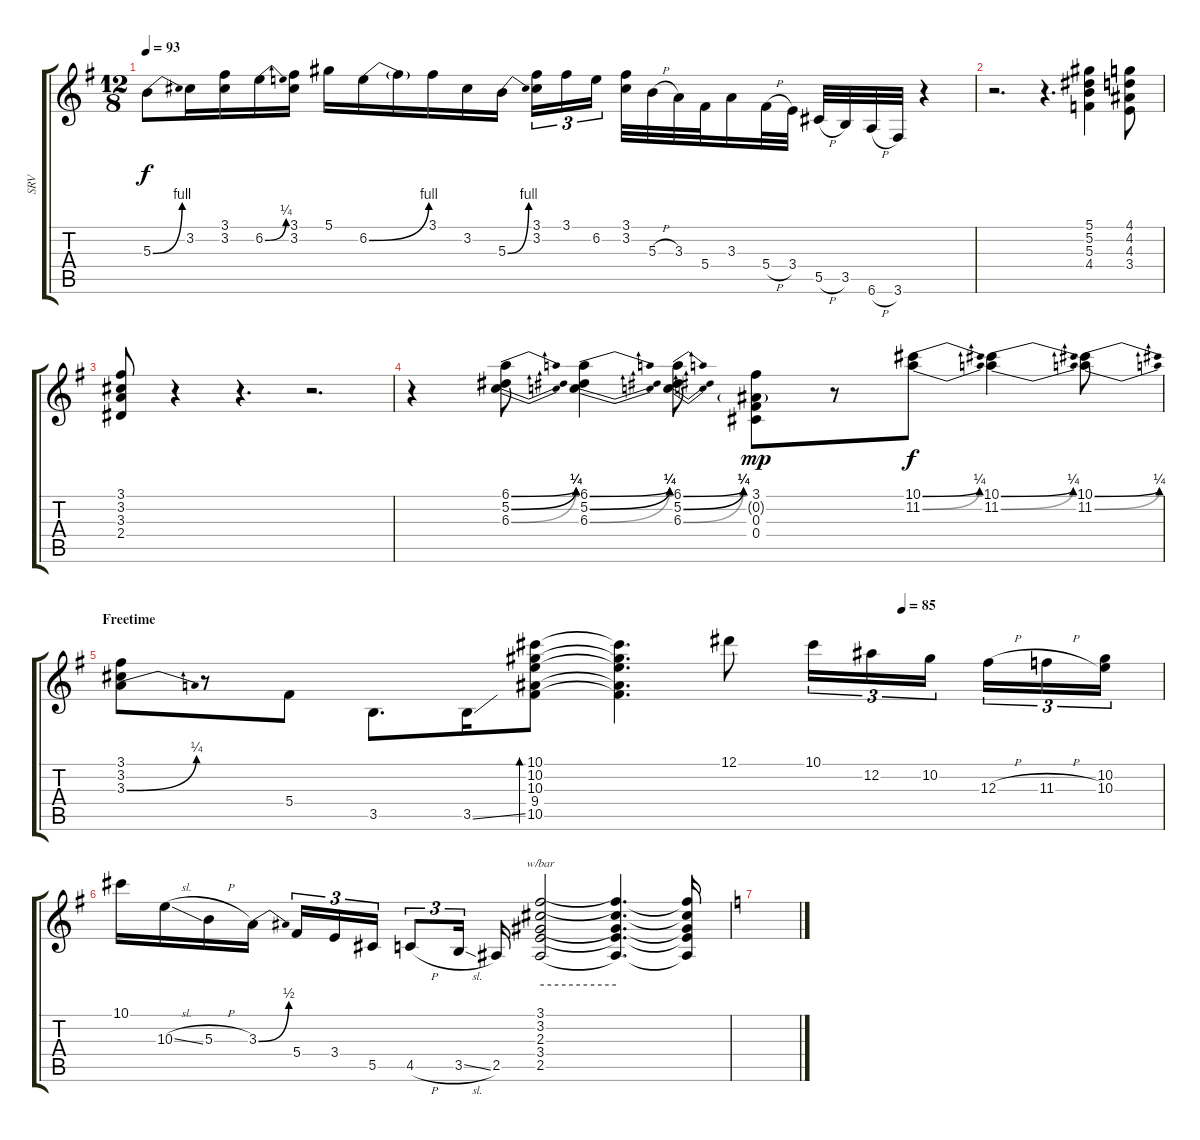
\track ("SRV" "SRV") {instrument overdrivenguitar}
\staff {score tabs}
\tuning (Eb4 Bb3 Gb3 Db3 Ab2 Eb2) {hide}
\ts (12 8)
\tempo 93
\clef g2
\ks g
5.3{be (bend 0 0 60 4)}.8{dy f} 3.2.16 (3.1 3.2).16 6.2{be (bend 0 0 60 1)}.16 (3.1 3.2).16 5.1.16 6.2{be (bend 0 0 60 4)}.16 6.2{t}.16 3.1.16 3.2.16 5.3{be (bend 0 0 60 4)}.16 (3.1 3.2).16{tu (3 2)} 3.1.16{tu (3 2)} 6.2.16{tu (3 2) beam splitsecondary} (3.1 3.2).32 5.3{h}.32 3.3.32 5.4.32 3.3.16 5.4{h}.32 3.4.32 5.5{h}.32 3.5.32 6.6{h}.32 3.6.32 r.4 |
r.2{d} r.4{d} (5.1 5.2 5.3 4.4).4 (4.1 4.2 4.3 3.4).8 |
(3.1 3.2 3.3 2.4).8 r.4 r.4{d} r.2{d} |
r.4 (6.1{be (bend 0 0 60 1)} 5.2{be (bend 0 0 60 1)} 6.3{be (bend 0 0 60 1)}).8 (6.1{be (bend 0 0 60 1)} 5.2{be (bend 0 0 60 1)} 6.3{be (bend 0 0 60 1)}).4 (6.1{be (bend 0 0 60 1)} 5.2{be (bend 0 0 60 1)} 6.3{be (bend 0 0 60 1)}).8 (3.1 0.2{g} 0.3 0.4).8{dy mp} r.8 (10.1{be (bend 0 0 60 1)} 11.2{be (bend 0 0 60 1)}).8{dy f} (10.1{be (bend 0 0 60 1)} 11.2{be (bend 0 0 60 1)}).4 (10.1{be (bend 0 0 60 1)} 11.2{be (bend 0 0 60 1)}).8 |
\section ("" "Freetime")
\tempo (85 0.75)
(3.1 3.2 3.3{be (bend 0 0 60 1)}).8 r.8 5.4.8 3.5.8{d} 3.5{ss}.16 (10.1 10.2 10.3 9.4 10.5).8{bd 120} (10.1{t} 10.2{t} 10.3{t} 9.4{t} 10.5{t}).4{d} 12.1.8 10.1.16{tu (3 2)} 12.2.16{tu (3 2)} 10.2.16{tu (3 2) beam splitsecondary} 12.3{h}.16{tu (3 2)} 11.3{h}.16{tu (3 2)} (10.2 10.3).16{tu (3 2)} |
10.1.16 10.3{sl}.16 5.3{h}.16 3.3{be (bend 0 0 60 2)}.16{beam splitsecondary} 5.4.16{tu (3 2)} 3.4.16{tu (3 2)} 5.5.16{tu (3 2)} 4.5{h}.8{tu (3 2)} 3.5{sl}.16{tu (3 2)} 2.5.16 (3.1 3.2 2.3 3.4 2.5).2{tbe (hold default 0 0 60 0)} (3.1{t} 3.2{t} 2.3{t} 3.4{t} 2.5{t}).4{d} (3.1{t} 3.2{t} 2.3{t} 3.4{t} 2.5{t}).16 |
\ks c
